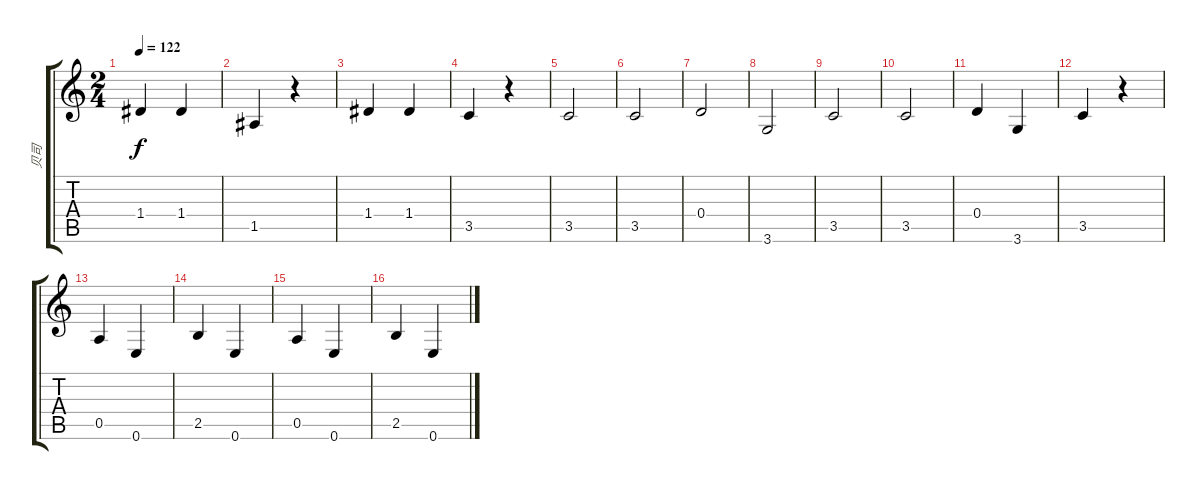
\track ("贝司" "贝司") {instrument electricbasspick}
\staff {score tabs}
\tuning (E4 B3 G3 D3 A2 E2) {hide}
\ts (2 4)
\tempo 122
\clef g2
\ks c
1.4.4{dy f} 1.4.4 |
1.5.4 r.4 |
1.4.4 1.4.4 |
3.5.4 r.4 |
3.5.2 |
3.5.2 |
0.4.2 |
3.6.2 |
3.5.2 |
3.5.2 |
0.4.4 3.6.4 |
3.5.4 r.4 |
0.5.4 0.6.4 |
2.5.4 0.6.4 |
0.5.4 0.6.4 |
2.5.4 0.6.4
